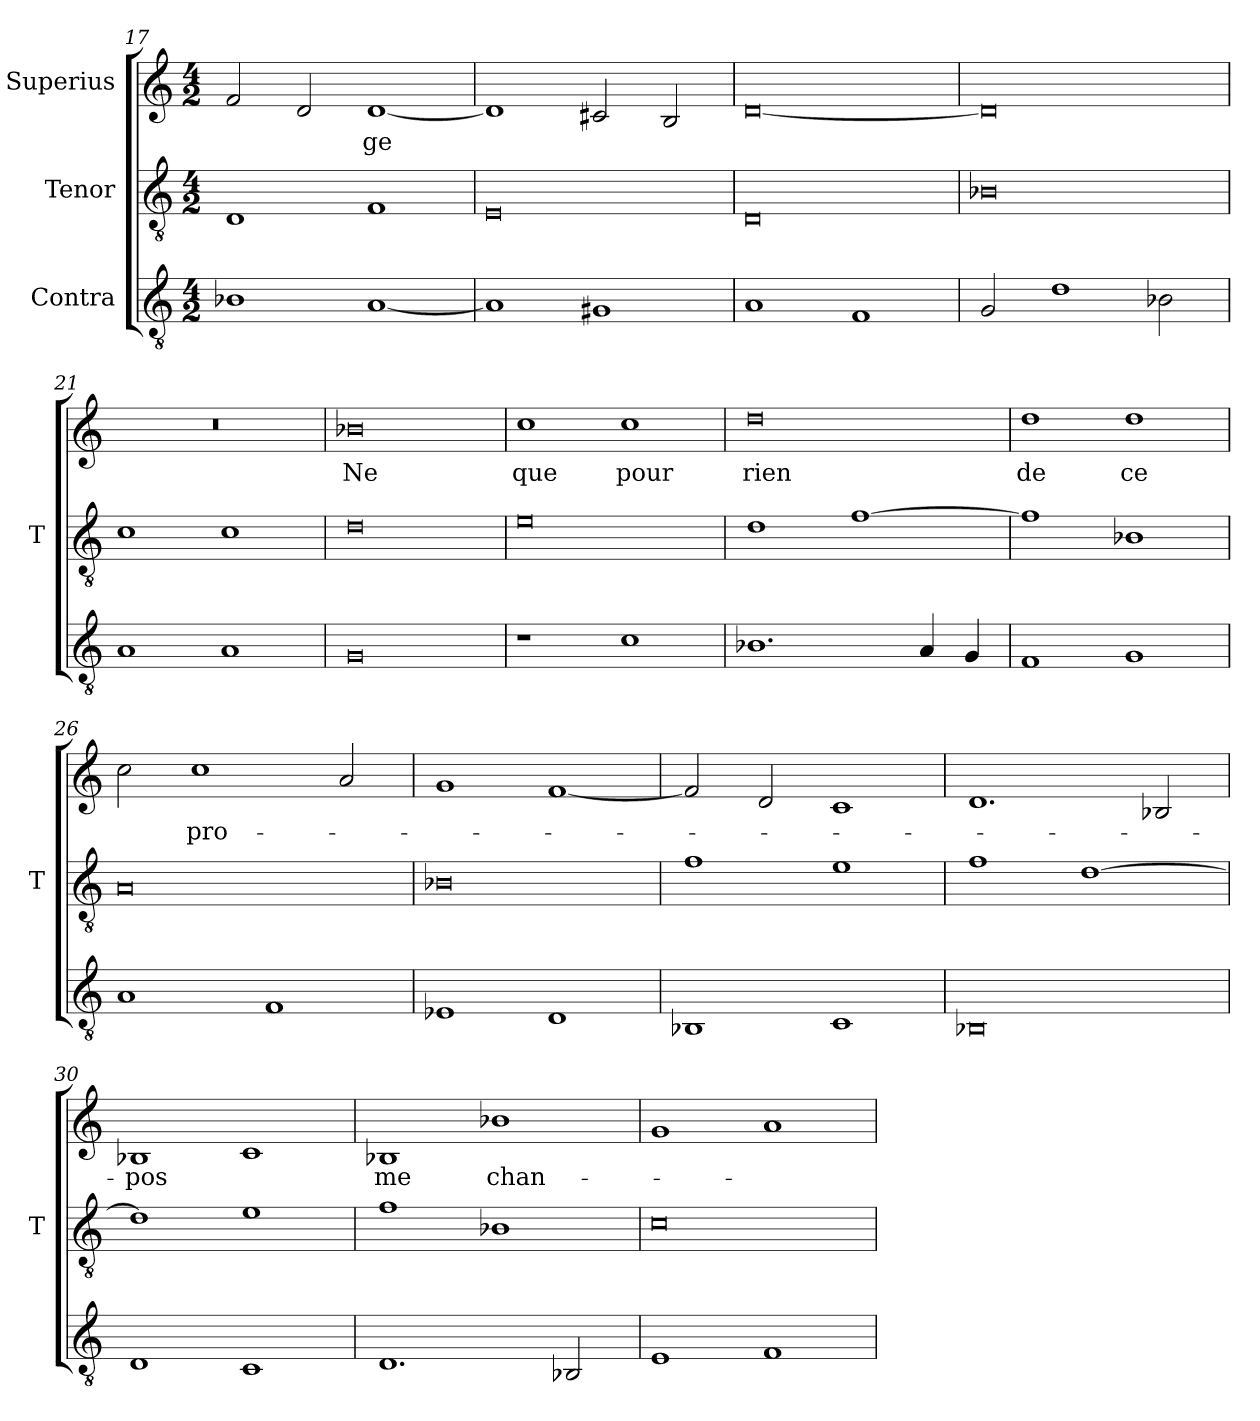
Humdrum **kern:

**kern	**kern	**kern	**text
*part3	*part2	*part1	*part1
*staff3	*staff2	*staff1	*staff1
*I"Contra	*I"Tenor	*I"Superius	*
*	*I'T	*	*
*clefGv2	*clefGv2	*clefG2	*
*M4/2	*M4/2	*M4/2	*
=17	=17	=17	=17
1B-X	1D	2f	.
.	.	2d	.
[1A	1F	[1d	-ge
=18	=18	=18	=18
1A]	0E	1d]	.
1G#X	.	2c#X	.
.	.	2B	.
=19	=19	=19	=19
1A	0D	[0d	.
1F	.	.	.
=20	=20	=20	=20
2G	0B-X	0d]	.
1d	.	.	.
2B-X	.	.	.
=21	=21	=21	=21
1A	1c	0r	.
1A	1c	.	.
=22	=22	=22	=22
0G	0d	0b-X	-Ne
=23	=23	=23	=23
1r	0e	1cc	-que
1c	.	1cc	-pour
=24	=24	=24	=24
1.B-X	1d	0dd	-rien
.	[1f	.	.
4A	.	.	.
4G	.	.	.
=25	=25	=25	=25
1F	1f]	1dd	-de
1G	1B-X	1dd	-ce
=26	=26	=26	=26
1A	0A	2cc	.
.	.	1cc	pro-
1F	.	.	.
.	.	2a	.
=27	=27	=27	=27
1E-X	0B-X	1g	.
1D	.	[1f	.
=28	=28	=28	=28
1BB-X	1f	2f]	.
.	.	2d	.
1C	1e	1c	.
=29	=29	=29	=29
0BB-X	1f	1.d	.
.	[1d	.	.
.	.	2B-X	.
=30	=30	=30	=30
1D	1d]	1B-X	-pos
1C	1e	1c	.
=31	=31	=31	=31
1.D	1f	1B-X	-me
.	1B-X	1b-X	chan-
2BB-X	.	.	.
=32	=32	=32	=32
1E	0c	1g	.
1F	.	1a	.
=	=	=	=
*-	*-	*-	*-
